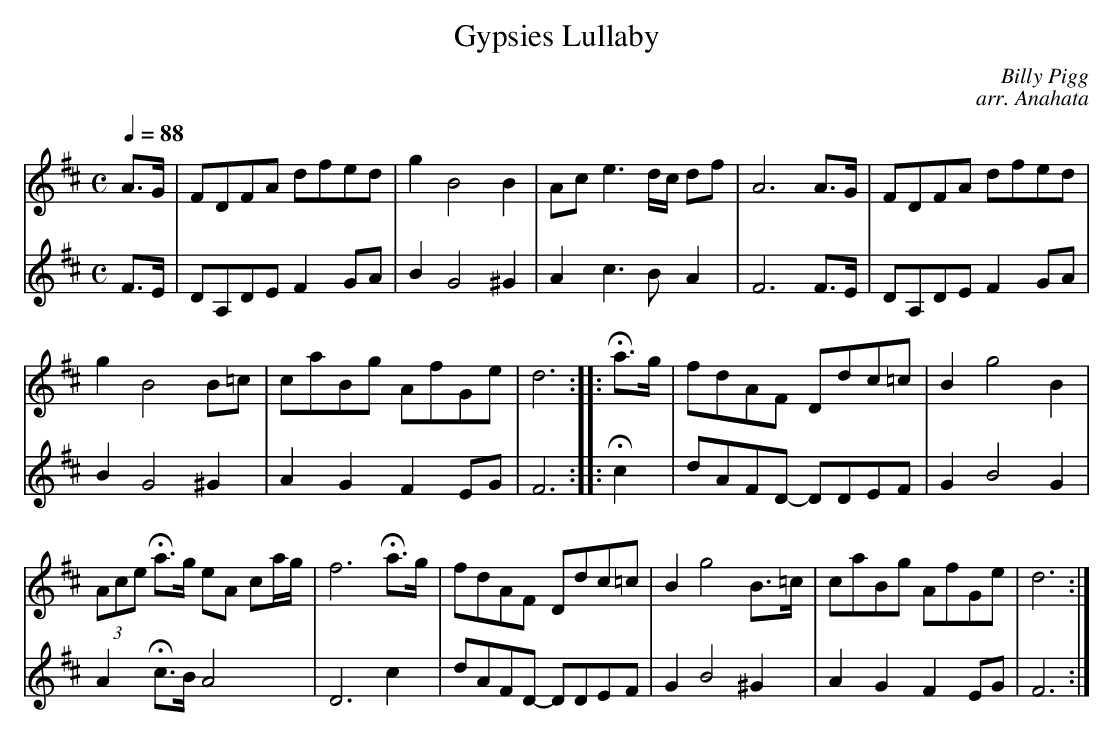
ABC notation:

X:1
T:Gypsies Lullaby
C:Billy Pigg
C:arr. Anahata
M:C
L:1/8
Q:1/4=88
K:D
V:1
A>G|FDFA dfed|g2 B4 B2|Ac e3 d/c/ df|A6 A>G|FDFA dfed|
g2 B4B=c|caBg AfGe|d6::Ha>g|fdAF Ddc=c|B2 g4 B2|
(3Ace Ha>g eA ca/g/|f6 Ha>g|\
fdAF Ddc=c|B2 g4 B>=c|caBg AfGe|d6:|
V:2
F>E|DA,DE F2GA | B2G4^G2| A2c3B A2 |F6 F>E |DA,DE F2GA |
B2G4^G2 | A2 G2 F2 EG | F6 ::Hc2 |dAFD- DDEF |G2B4 G2 |
A2Hc>BA4 | D6 c2 | dAFD- DDEF | G2B4^G2 | A2G2 F2EG | F6 :|
